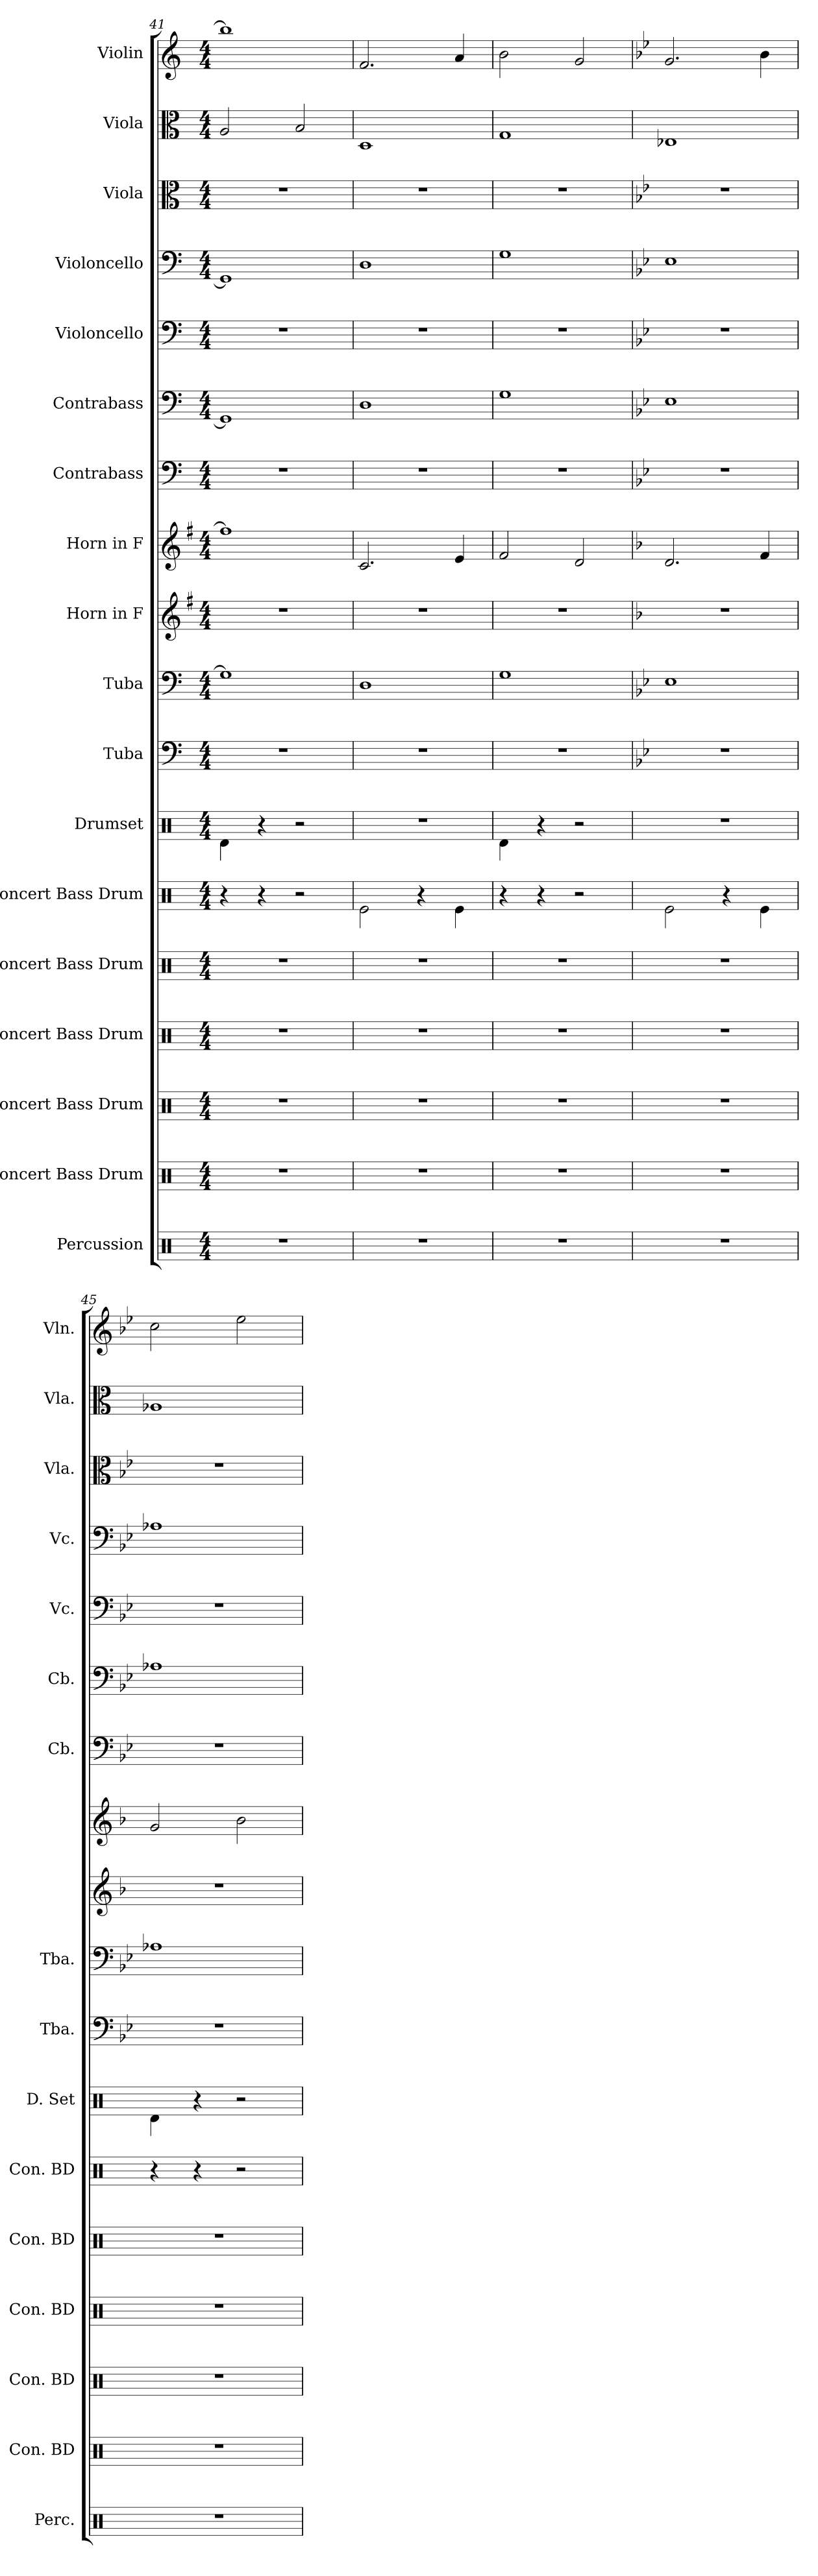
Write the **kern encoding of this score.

**kern	**kern	**kern	**kern	**kern	**kern	**kern	**kern	**kern	**kern	**kern	**kern	**kern	**kern	**kern	**kern	**kern	**kern
*part18	*part17	*part16	*part15	*part14	*part13	*part12	*part11	*part10	*part9	*part8	*part7	*part6	*part5	*part4	*part3	*part2	*part1
*staff18	*staff17	*staff16	*staff15	*staff14	*staff13	*staff12	*staff11	*staff10	*staff9	*staff8	*staff7	*staff6	*staff5	*staff4	*staff3	*staff2	*staff1
*I"Percussion	*I"Concert Bass Drum	*I"Concert Bass Drum	*I"Concert Bass Drum	*I"Concert Bass Drum	*I"Concert Bass Drum	*I"Drumset	*I"Tuba	*I"Tuba	*I"Horn in F	*I"Horn in F	*I"Contrabass	*I"Contrabass	*I"Violoncello	*I"Violoncello	*I"Viola	*I"Viola	*I"Violin
*I'Perc.	*I'Con. BD	*I'Con. BD	*I'Con. BD	*I'Con. BD	*I'Con. BD	*I'D. Set	*I'Tba.	*I'Tba.	*	*	*I'Cb.	*I'Cb.	*I'Vc.	*I'Vc.	*I'Vla.	*I'Vla.	*I'Vln.
*clefX	*clefX	*clefX	*clefX	*clefX	*clefX	*clefX	*clefF4	*clefF4	*clefG2	*clefG2	*clefF4	*clefF4	*clefF4	*clefF4	*clefC3	*clefC3	*clefG2
*	*	*	*	*	*	*	*	*	*ITrd4c7	*ITrd4c7	*ITrd7c12	*ITrd7c12	*	*	*	*	*
*k[]	*k[]	*k[]	*k[]	*k[]	*k[]	*k[]	*k[]	*k[]	*k[]	*k[]	*k[]	*k[]	*k[]	*k[]	*k[]	*k[]	*k[]
*M4/4	*M4/4	*M4/4	*M4/4	*M4/4	*M4/4	*M4/4	*M4/4	*M4/4	*M4/4	*M4/4	*M4/4	*M4/4	*M4/4	*M4/4	*M4/4	*M4/4	*M4/4
=41	=41	=41	=41	=41	=41	=41	=41	=41	=41	=41	=41	=41	=41	=41	=41	=41	=41
1r	1r	1r	1r	1r	4r	4Rd\	1r	1G]	1r	1b]	1r	1GGG]	1r	1GG]	1r	2A/	1bb]
.	.	.	.	.	4r	4r	.	.	.	.	.	.	.	.	.	.	.
.	.	.	.	.	2r	2r	.	.	.	.	.	.	.	.	.	2B/	.
=42	=42	=42	=42	=42	=42	=42	=42	=42	=42	=42	=42	=42	=42	=42	=42	=42	=42
*	*	*	*	*	*	*	*	*	*	*	*	*	*	*	*	*	*MM180
1r	1r	1r	1r	1r	2Re\	1r	1r	1D	1r	2.F/	1r	1DD	1r	1D	1r	1D	2.f/
.	.	.	.	.	4r	.	.	.	.	.	.	.	.	.	.	.	.
*	*	*	*	*	*	*	*	*	*	*	*	*	*	*	*	*	*MM190
.	.	.	.	.	4Re\	.	.	.	.	4A/	.	.	.	.	.	.	4a/
=43	=43	=43	=43	=43	=43	=43	=43	=43	=43	=43	=43	=43	=43	=43	=43	=43	=43
*	*	*	*	*	*	*	*	*	*	*	*	*	*	*	*	*	*MM200
1r	1r	1r	1r	1r	4r	4Rd\	1r	1G	1r	2B/	1r	1GG	1r	1G	1r	1G	2b\
.	.	.	.	.	4r	4r	.	.	.	.	.	.	.	.	.	.	.
*	*	*	*	*	*	*	*	*	*	*	*	*	*	*	*	*	*MM210
.	.	.	.	.	2r	2r	.	.	.	2G/	.	.	.	.	.	.	2g/
=44	=44	=44	=44	=44	=44	=44	=44	=44	=44	=44	=44	=44	=44	=44	=44	=44	=44
*	*	*	*	*	*	*	*k[b-e-]	*k[b-e-]	*k[b-e-]	*k[b-e-]	*k[b-e-]	*k[b-e-]	*k[b-e-]	*k[b-e-]	*k[b-e-]	*	*k[b-e-]
*	*	*	*	*	*	*	*	*	*	*	*	*	*	*	*	*	*MM220
1r	1r	1r	1r	1r	2Re\	1r	1r	1E-	1r	2.G/	1r	1EE-	1r	1E-	1r	1E-X	2.g/
.	.	.	.	.	4r	.	.	.	.	.	.	.	.	.	.	.	.
*	*	*	*	*	*	*	*	*	*	*	*	*	*	*	*	*	*MM230
.	.	.	.	.	4Re\	.	.	.	.	4B-/	.	.	.	.	.	.	4b-\
=45	=45	=45	=45	=45	=45	=45	=45	=45	=45	=45	=45	=45	=45	=45	=45	=45	=45
*	*	*	*	*	*	*	*	*	*	*	*	*	*	*	*	*	*MM240
1r	1r	1r	1r	1r	4r	4Rd\	1r	1A-X	1r	2c/	1r	1AA-X	1r	1A-X	1r	1A-X	2cc\
.	.	.	.	.	4r	4r	.	.	.	.	.	.	.	.	.	.	.
*	*	*	*	*	*	*	*	*	*	*	*	*	*	*	*	*	*MM250
.	.	.	.	.	2r	2r	.	.	.	2e-\	.	.	.	.	.	.	2ee-\
=	=	=	=	=	=	=	=	=	=	=	=	=	=	=	=	=	=
*-	*-	*-	*-	*-	*-	*-	*-	*-	*-	*-	*-	*-	*-	*-	*-	*-	*-
